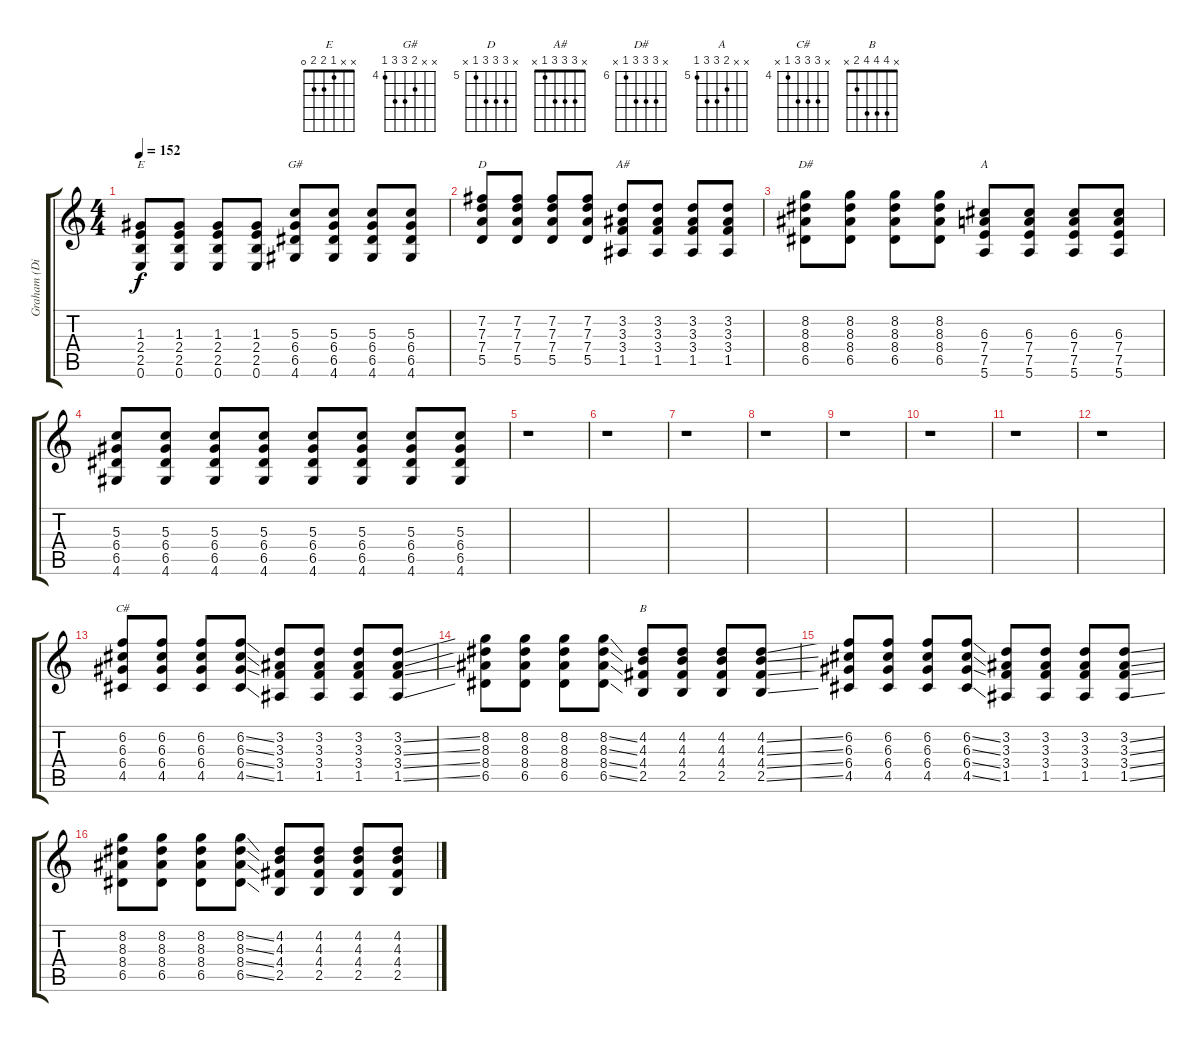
\track ("Graham (Disto Guitar)" "Graham (Di") {instrument distortionguitar}
\staff {score tabs}
\tuning (E4 B3 G3 D3 A2 E2) {hide}
\chord ("E" x x 1 2 2 0)
\chord ("G#" x x 5 6 6 4) {firstfret 4}
\chord ("D" x 7 7 7 5 x) {firstfret 5}
\chord ("A#" x 3 3 3 1 x)
\chord ("D#" x 8 8 8 6 x) {firstfret 6}
\chord ("A" x x 6 7 7 5) {firstfret 5}
\chord ("C#" x 6 6 6 4 x) {firstfret 4}
\chord ("B" x 4 4 4 2 x)
\ts (4 4)
\tempo 152
\clef g2
\ks c
(1.3 2.4 2.5 0.6).8{ch "E" dy f} (1.3 2.4 2.5 0.6).8 (1.3 2.4 2.5 0.6).8 (1.3 2.4 2.5 0.6).8 (5.3 6.4 6.5 4.6).8{ch "G#"} (5.3 6.4 6.5 4.6).8 (5.3 6.4 6.5 4.6).8 (5.3 6.4 6.5 4.6).8 |
(7.2 7.3 7.4 5.5).8{ch "D"} (7.2 7.3 7.4 5.5).8 (7.2 7.3 7.4 5.5).8 (7.2 7.3 7.4 5.5).8 (3.2 3.3 3.4 1.5).8{ch "A#"} (3.2 3.3 3.4 1.5).8 (3.2 3.3 3.4 1.5).8 (3.2 3.3 3.4 1.5).8 |
(8.2 8.3 8.4 6.5).8{ch "D#"} (8.2 8.3 8.4 6.5).8 (8.2 8.3 8.4 6.5).8 (8.2 8.3 8.4 6.5).8 (6.3 7.4 7.5 5.6).8{ch "A"} (6.3 7.4 7.5 5.6).8 (6.3 7.4 7.5 5.6).8 (6.3 7.4 7.5 5.6).8 |
(5.3 6.4 6.5 4.6).8 (5.3 6.4 6.5 4.6).8 (5.3 6.4 6.5 4.6).8 (5.3 6.4 6.5 4.6).8 (5.3 6.4 6.5 4.6).8 (5.3 6.4 6.5 4.6).8 (5.3 6.4 6.5 4.6).8 (5.3 6.4 6.5 4.6).8 |
r.1 |
r.1 |
r.1 |
r.1 |
r.1 |
r.1 |
r.1 |
r.1 |
(6.2 6.3 6.4 4.5).8{ch "C#"} (6.2 6.3 6.4 4.5).8 (6.2 6.3 6.4 4.5).8 (6.2{ss} 6.3{ss} 6.4{ss} 4.5{ss}).8 (3.2 3.3 3.4 1.5).8 (3.2 3.3 3.4 1.5).8 (3.2 3.3 3.4 1.5).8 (3.2{ss} 3.3{ss} 3.4{ss} 1.5{ss}).8 |
(8.2 8.3 8.4 6.5).8 (8.2 8.3 8.4 6.5).8 (8.2 8.3 8.4 6.5).8 (8.2{ss} 8.3{ss} 8.4{ss} 6.5{ss}).8 (4.2 4.3 4.4 2.5).8{ch "B"} (4.2 4.3 4.4 2.5).8 (4.2 4.3 4.4 2.5).8 (4.2{ss} 4.3{ss} 4.4{ss} 2.5{ss}).8 |
(6.2 6.3 6.4 4.5).8 (6.2 6.3 6.4 4.5).8 (6.2 6.3 6.4 4.5).8 (6.2{ss} 6.3{ss} 6.4{ss} 4.5{ss}).8 (3.2 3.3 3.4 1.5).8 (3.2 3.3 3.4 1.5).8 (3.2 3.3 3.4 1.5).8 (3.2{ss} 3.3{ss} 3.4{ss} 1.5{ss}).8 |
(8.2 8.3 8.4 6.5).8 (8.2 8.3 8.4 6.5).8 (8.2 8.3 8.4 6.5).8 (8.2{ss} 8.3{ss} 8.4{ss} 6.5{ss}).8 (4.2 4.3 4.4 2.5).8 (4.2 4.3 4.4 2.5).8 (4.2 4.3 4.4 2.5).8 (4.2 4.3 4.4 2.5).8
